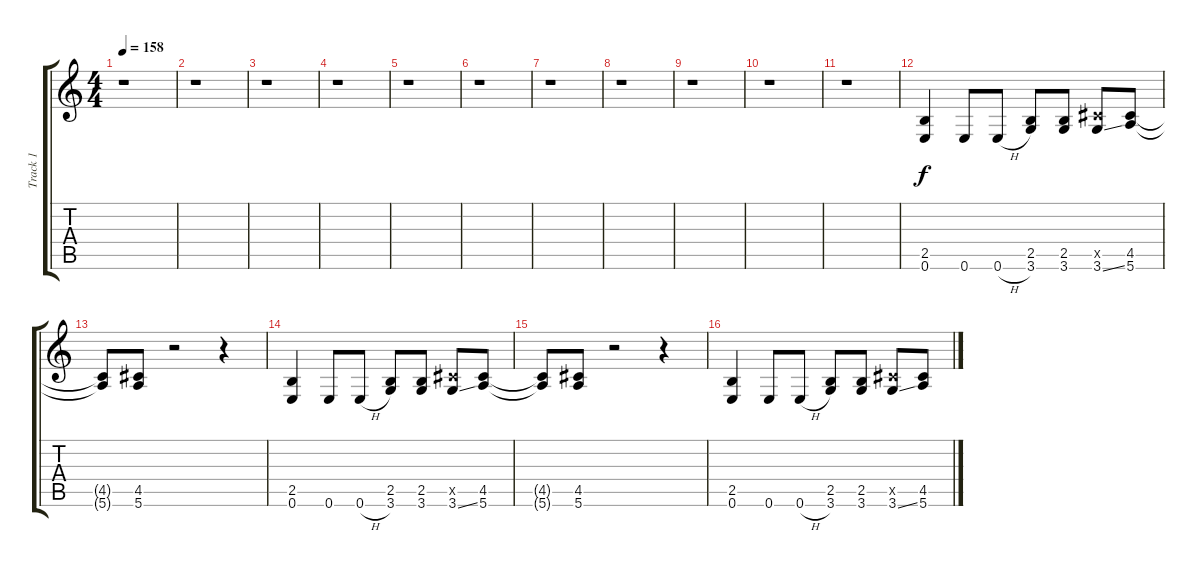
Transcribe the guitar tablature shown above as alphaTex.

\track ("Track 1" "Track 1") {instrument electricguitarmuted}
\staff {score tabs}
\tuning (E4 B3 G3 D3 A2 E2) {hide}
\ts (4 4)
\tempo 158
\clef g2
\ks c
r.1{dy f} |
r.1 |
r.1 |
r.1 |
r.1 |
r.1 |
r.1 |
r.1 |
r.1 |
r.1 |
r.1 |
(2.5 0.6).4 0.6.8 0.6{h}.8 (2.5 3.6).8 (2.5 3.6).8 (4.5{x} 3.6{ss}).8 (4.5 5.6).8 |
(4.5{t} 5.6{t}).8 (4.5 5.6).8 r.2 r.4 |
(2.5 0.6).4 0.6.8 0.6{h}.8 (2.5 3.6).8 (2.5 3.6).8 (4.5{x} 3.6{ss}).8 (4.5 5.6).8 |
(4.5{t} 5.6{t}).8 (4.5 5.6).8 r.2 r.4 |
(2.5 0.6).4 0.6.8 0.6{h}.8 (2.5 3.6).8 (2.5 3.6).8 (4.5{x} 3.6{ss}).8 (4.5 5.6).8
